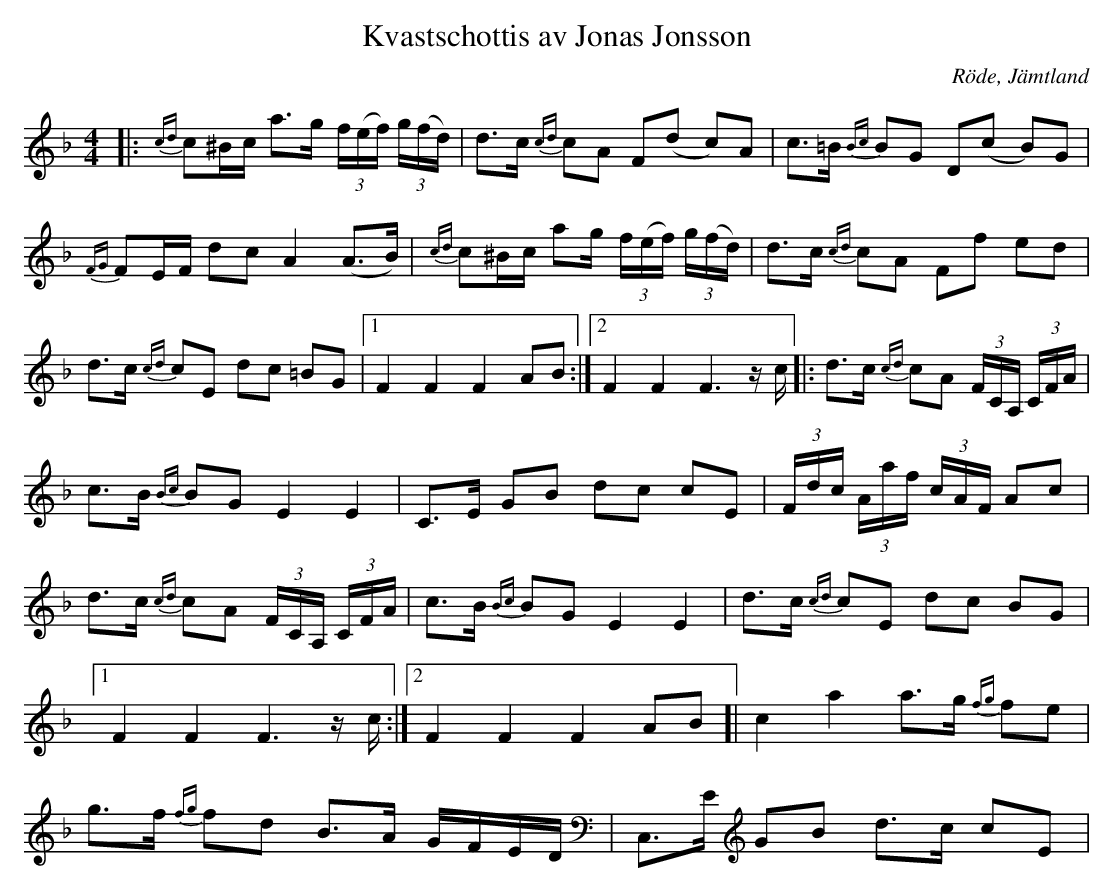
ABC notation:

X:1
T:Kvastschottis av Jonas Jonsson
O:Röde, Jämtland
M:4/4
L:1/16
K:F
|: {cd}c2^Bc a2>g2 (3f(ef) (3g(fd) | d2>c2 {cd}c2A2 F2(d2- c2)A2 | c2>=B2 {Bc}B2G2 D2(c2- B2)G2 | {FG}F2EF d2c2 A4 (A2>B2) | {cd}c2^Bc a2g (3f(ef) (3g(fd) | d2>c2 {cd}c2A2 F2f2 e2d2 | d2>c2 {cd}c2E2 d2c2 =B2G2 |1 F4 F4 F4 A2B2 :|2 F4 F4 F4> z2c ]|: d2>c2 {cd}c2A2 (3FCA, (3CFA | c2>B2 {Bc}B2G2 E4 E4 | C2>E2 G2B2 d2c2 c2E2 | (3Fdc (3Aaf (3cAF A2c2 | d2>c2 {cd}c2A2 (3FCA, (3CFA | c2>B2 {Bc}B2G2 E4 E4 | d2>c2 {cd}c2E2 d2c2 B2G2 |1 F4 F4 F4> z2c :|2 F4 F4 F4 A2B2 ]| c4 a4 a2>g2 {fg}f2e2 | g2>f2 {fg}f2d2 B2>A2 GFED | C,2>E2 G2B2 d2>c2 c2E2 |
